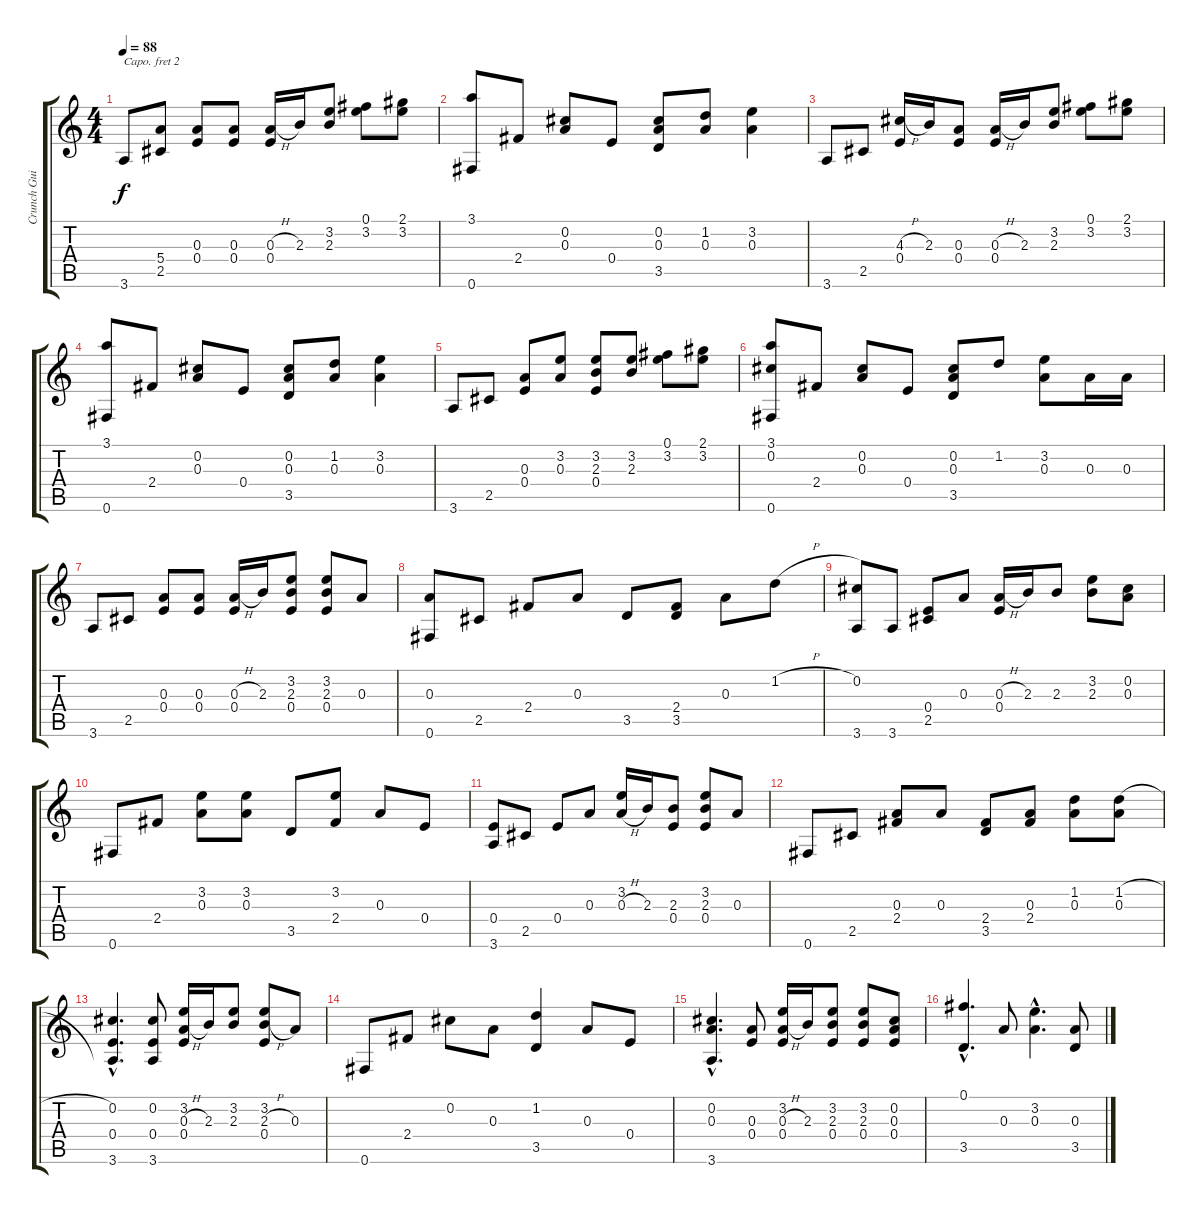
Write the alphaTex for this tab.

\track ("Crunch Guitar" "Crunch Gui") {instrument overdrivenguitar}
\staff {score tabs}
\capo 2
\tuning (E4 B3 G3 D3 A2 E2) {hide}
\ts (4 4)
\tempo 88
\clef g2
\ks c
3.6.8{dy f} (5.4 2.5).8 (0.3 0.4).8 (0.3 0.4).8 (0.3{h} 0.4).16 2.3.16 (3.2 2.3).8 (0.1 3.2).8 (2.1 3.2).8 |
(3.1 0.6).8 2.4.8 (0.2 0.3).8 0.4.8 (0.2 0.3 3.5).8 (1.2 0.3).8 (3.2 0.3).4 |
3.6.8 2.5.8 (4.3{h} 0.4).16 2.3.16 (0.3 0.4).8 (0.3{h} 0.4).16 2.3.16 (3.2 2.3).8 (0.1 3.2).8 (2.1 3.2).8 |
(3.1 0.6).8 2.4.8 (0.2 0.3).8 0.4.8 (0.2 0.3 3.5).8 (1.2 0.3).8 (3.2 0.3).4 |
3.6.8 2.5.8 (0.3 0.4).8 (3.2 0.3).8 (3.2 2.3 0.4).8 (3.2 2.3).8 (0.1 3.2).8 (2.1 3.2).8 |
(3.1 0.2 0.6).8 2.4.8 (0.2 0.3).8 0.4.8 (0.2 0.3 3.5).8 1.2.8 (3.2 0.3).8 0.3.16 0.3.16 |
3.6.8 2.5.8 (0.3 0.4).8 (0.3 0.4).8 (0.3{h} 0.4).16 2.3.16 (3.2 2.3 0.4).8 (3.2 2.3 0.4).8 0.3.8 |
(0.3 0.6).8 2.5.8 2.4.8 0.3.8 3.5.8 (2.4 3.5).8 0.3.8 1.2{h}.8 |
(0.2 3.6).8 3.6.8 (0.4 2.5).8 0.3.8 (0.3{h} 0.4).16 2.3.16 2.3.8 (3.2 2.3).8 (0.2 0.3).8 |
0.6.8 2.4.8 (3.2 0.3).8 (3.2 0.3).8 3.5.8 (3.2 2.4).8 0.3.8 0.4.8 |
(0.4 3.6).8 2.5.8 0.4.8 0.3.8 (3.2 0.3{h}).16 2.3.16 (2.3 0.4).8 (3.2 2.3 0.4).8 0.3.8 |
0.6.8 2.5.8 (0.3 2.4).8 0.3.8 (2.4 3.5).8 (0.3 2.4).8 (1.2 0.3).8 (1.2{h} 0.3).8 |
(0.2{hac} 0.4{hac} 3.6{hac}).4{d} (0.2 0.4 3.6).8 (3.2 0.3{h} 0.4).16 2.3.16 (3.2 2.3).8 (3.2 2.3{h} 0.4).8 0.3.8 |
0.6.8 2.4.8 0.2.8 0.3.8 (1.2 3.5).4 0.3.8 0.4.8 |
(0.2{hac} 0.3{hac} 3.6{hac}).4{d} (0.3 0.4).8 (3.2 0.3{h} 0.4).16 2.3.16 (3.2 2.3 0.4).8 (3.2 2.3 0.4).8 (0.2 0.3 0.4).8 |
(0.1{hac} 3.5{hac}).4{d} 0.3.8 (3.2{hac} 0.3{hac}).4{d} (0.3 3.5).8
